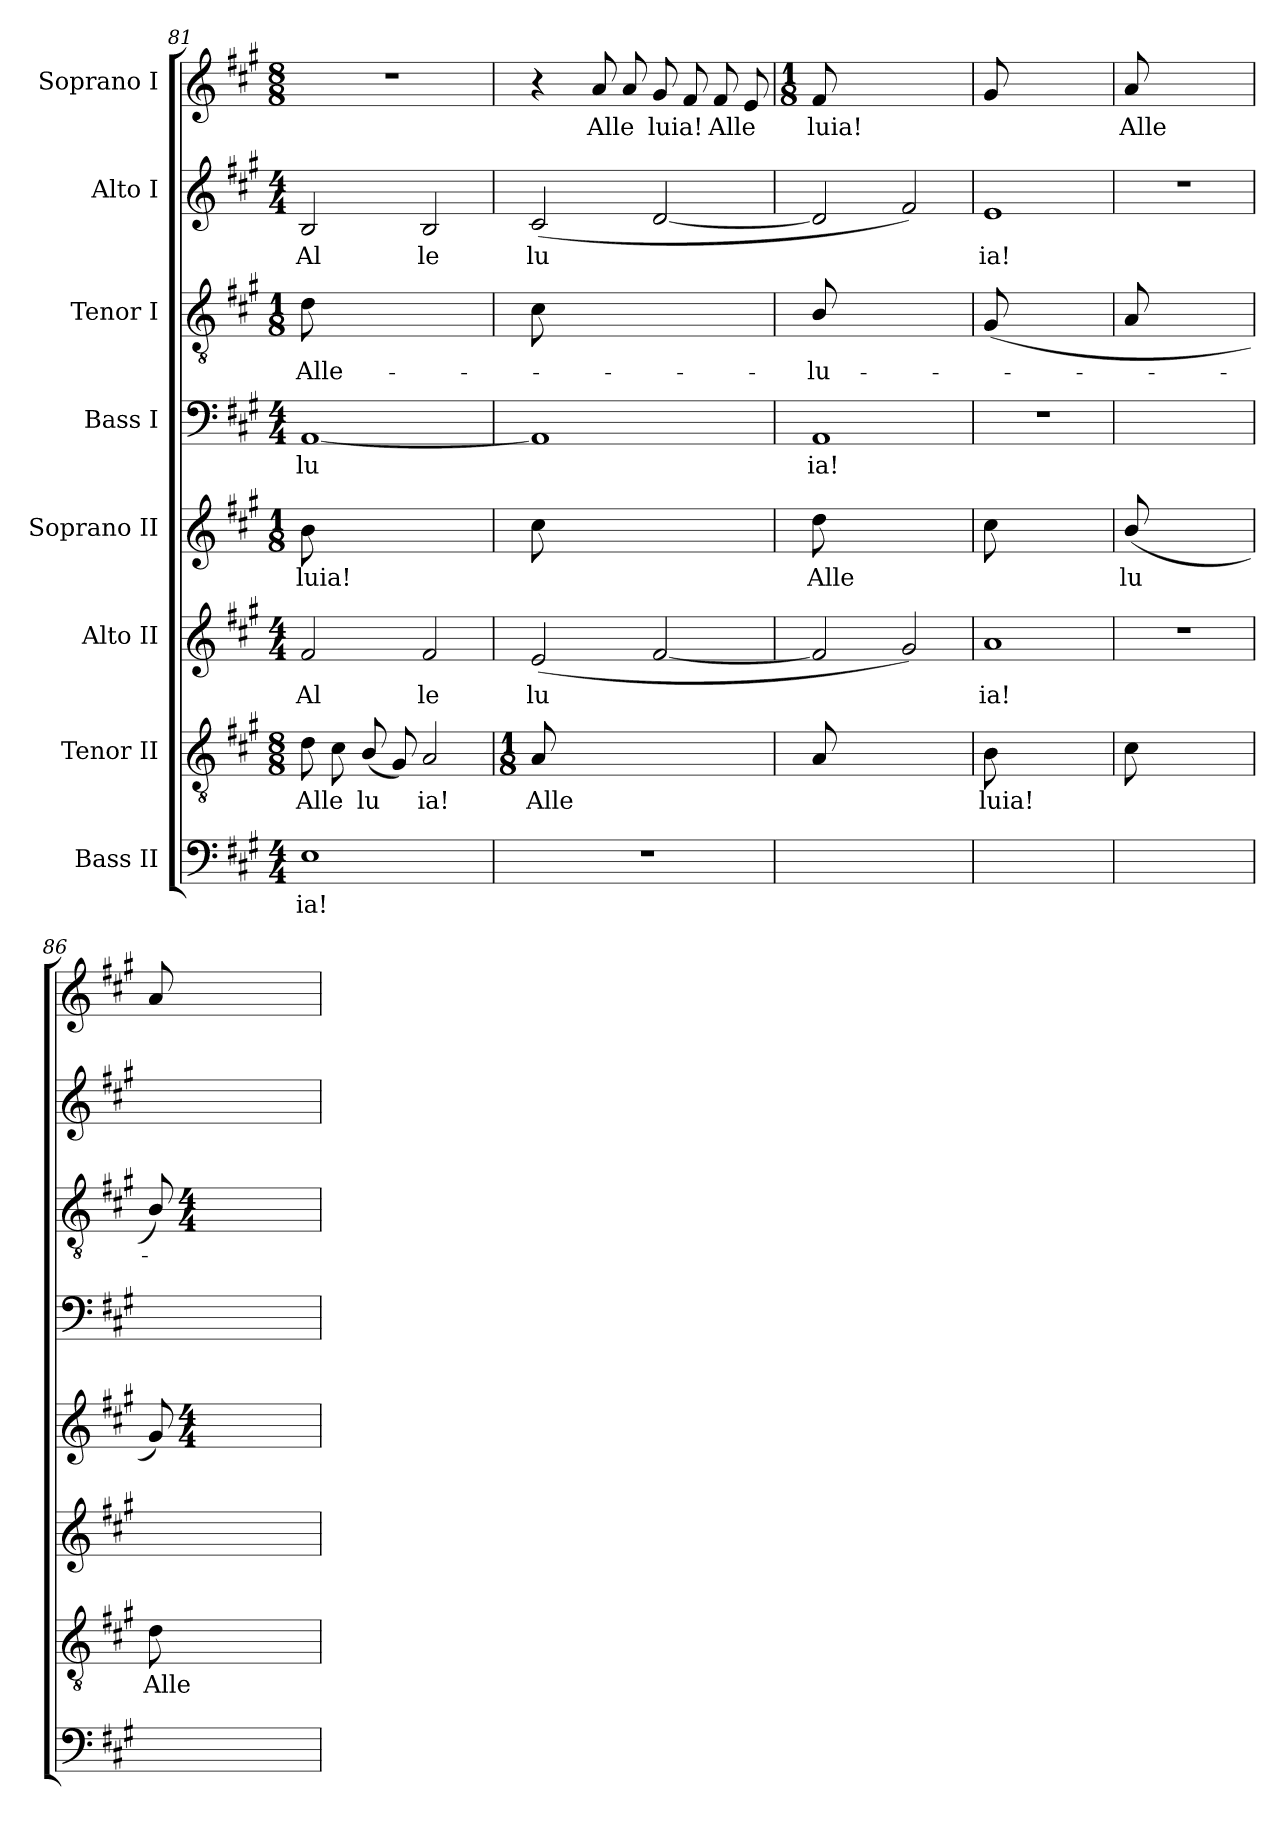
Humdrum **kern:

**kern	**text	**kern	**text	**kern	**text	**kern	**text	**kern	**text	**kern	**text	**kern	**text	**kern	**text
*part8	*part8	*part7	*part7	*part6	*part6	*part5	*part5	*part4	*part4	*part3	*part3	*part2	*part2	*part1	*part1
*staff8	*staff8	*staff7	*staff7	*staff6	*staff6	*staff5	*staff5	*staff4	*staff4	*staff3	*staff3	*staff2	*staff2	*staff1	*staff1
*I"Bass II	*	*I"Tenor II	*	*I"Alto II	*	*I"Soprano II	*	*I"Bass I	*	*I"Tenor I	*	*I"Alto I	*	*I"Soprano I	*
!!LO:LB:g=z
*clefF4	*	*clefGv2	*	*clefG2	*	*clefG2	*	*clefF4	*	*clefGv2	*	*clefG2	*	*clefG2	*
*k[f#c#g#]	*	*k[f#c#g#]	*	*k[f#c#g#]	*	*k[f#c#g#]	*	*k[f#c#g#]	*	*k[f#c#g#]	*	*k[f#c#g#]	*	*k[f#c#g#]	*
*A:	*	*A:	*	*A:	*	*A:	*	*A:	*	*A:	*	*A:	*	*A:	*
*M4/4	*	*M8/8	*	*M4/4	*	*M1/8	*	*M4/4	*	*M1/8	*	*M4/4	*	*M8/8	*
=81	=81	=81	=81	=81	=81	=81	=81	=81	=81	=81	=81	=81	=81	=81	=81
!	!LO:LY:b	!	!LO:LY:b	!	!LO:LY:b	!	!LO:LY:b	!	!LO:LY:b	!	!LO:LY:b	!	!LO:LY:b	!	!
1E	-ia!	8d\	Alle	2f#/	Al	8b\	luia!	[1AA	lu	8d\	Alle-	2B/	Al	1r	.
.	.	8c#\	.	.	.	2..ryy	.	.	.	2..ryy	.	.	.	.	.
!	!	!	!LO:LY:b	!	!	!	!	!	!	!	!	!	!	!	!
.	.	(<8B/	lu	.	.	.	.	.	.	.	.	.	.	.	.
.	.	8G#/)	.	.	.	.	.	.	.	.	.	.	.	.	.
!	!	!	!LO:LY:b	!	!LO:LY:b	!	!	!	!	!	!	!	!LO:LY:b	!	!
.	.	2A/	ia!	2f#/	le	.	.	.	.	.	.	2B/	le	.	.
=82	=82	=82	=82	=82	=82	=82	=82	=82	=82	=82	=82	=82	=82	=82	=82
*	*	*M1/8	*	*	*	*	*	*	*	*	*	*	*	*	*
!	!	!	!LO:LY:b	!	!LO:LY:b	!	!	!	!	!	!	!	!LO:LY:b	!	!
1r	.	8A/	Alle	(<2e/	lu	8cc#\	.	1AA]	.	8c#\	.	(<2c#/	lu	4r	.
.	.	2..ryy	.	.	.	2..ryy	.	.	.	2..ryy	.	.	.	.	.
!	!	!	!	!	!	!	!	!	!	!	!	!	!	!	!LO:LY:b
.	.	.	.	.	.	.	.	.	.	.	.	.	.	8a/	Alle
.	.	.	.	.	.	.	.	.	.	.	.	.	.	8a/	.
!	!	!	!	!	!	!	!	!	!	!	!	!	!	!	!LO:LY:b
.	.	.	.	[2f#/	.	.	.	.	.	.	.	[2d/	.	8g#/	luia!
.	.	.	.	.	.	.	.	.	.	.	.	.	.	8f#/	.
!	!	!	!	!	!	!	!	!	!	!	!	!	!	!	!LO:LY:b
.	.	.	.	.	.	.	.	.	.	.	.	.	.	8f#/	Alle
.	.	.	.	.	.	.	.	.	.	.	.	.	.	8e/	.
=83	=83	=83	=83	=83	=83	=83	=83	=83	=83	=83	=83	=83	=83	=83	=83
*	*	*	*	*	*	*	*	*	*	*	*	*	*	*M1/8	*
!	!	!	!	!	!	!	!LO:LY:b	!	!LO:LY:b	!	!LO:LY:b	!	!	!	!LO:LY:b
1ryy	.	8A/	.	2f#/]	.	8dd\	Alle	1AA	ia!	8B/	-lu-	2d/]	.	8f#/	luia!
.	.	2..ryy	.	.	.	2..ryy	.	.	.	2..ryy	.	.	.	2..ryy	.
.	.	.	.	2g#/)	.	.	.	.	.	.	.	2f#/)	.	.	.
=84A	=84A	=84A	=84A	=84A	=84A	=84A	=84A	=84A	=84A	=84A	=84A	=84A	=84A	=84A	=84A
!	!	!	!LO:LY:b	!	!LO:LY:b	!	!	!	!	!	!	!	!LO:LY:b	!	!
1ryy	.	8B\	luia!	1a	ia!	8cc#\	.	1r	.	(<8G#/	.	1e	ia!	8g#/	.
.	.	2..ryy	.	.	.	2..ryy	.	.	.	2..ryy	.	.	.	2..ryy	.
=85	=85	=85	=85	=85	=85	=85	=85	=85	=85	=85	=85	=85	=85	=85	=85
!	!	!	!	!	!	!	!LO:LY:b	!	!	!	!	!	!	!	!LO:LY:b
1ryy	.	8c#\	.	1r	.	(<8b/	lu	1ryy	.	8A/	.	1r	.	8a/	Alle
.	.	2..ryy	.	.	.	2..ryy	.	.	.	2..ryy	.	.	.	2..ryy	.
=86	=86	=86	=86	=86	=86	=86	=86	=86	=86	=86	=86	=86	=86	=86	=86
!	!	!	!LO:LY:b	!	!	!	!	!	!	!	!	!	!	!	!
1ryy	.	8d\	Alle	1ryy	.	8g#/)	.	1ryy	.	8B/)	.	1ryy	.	8a/	.
*	*	*	*	*	*	*M4/4	*	*	*	*M4/4	*	*	*	*	*
.	.	2..ryy	.	.	.	2..ryy	.	.	.	2..ryy	.	.	.	2..ryy	.
=	=	=	=	=	=	=	=	=	=	=	=	=	=	=	=
*-	*-	*-	*-	*-	*-	*-	*-	*-	*-	*-	*-	*-	*-	*-	*-
